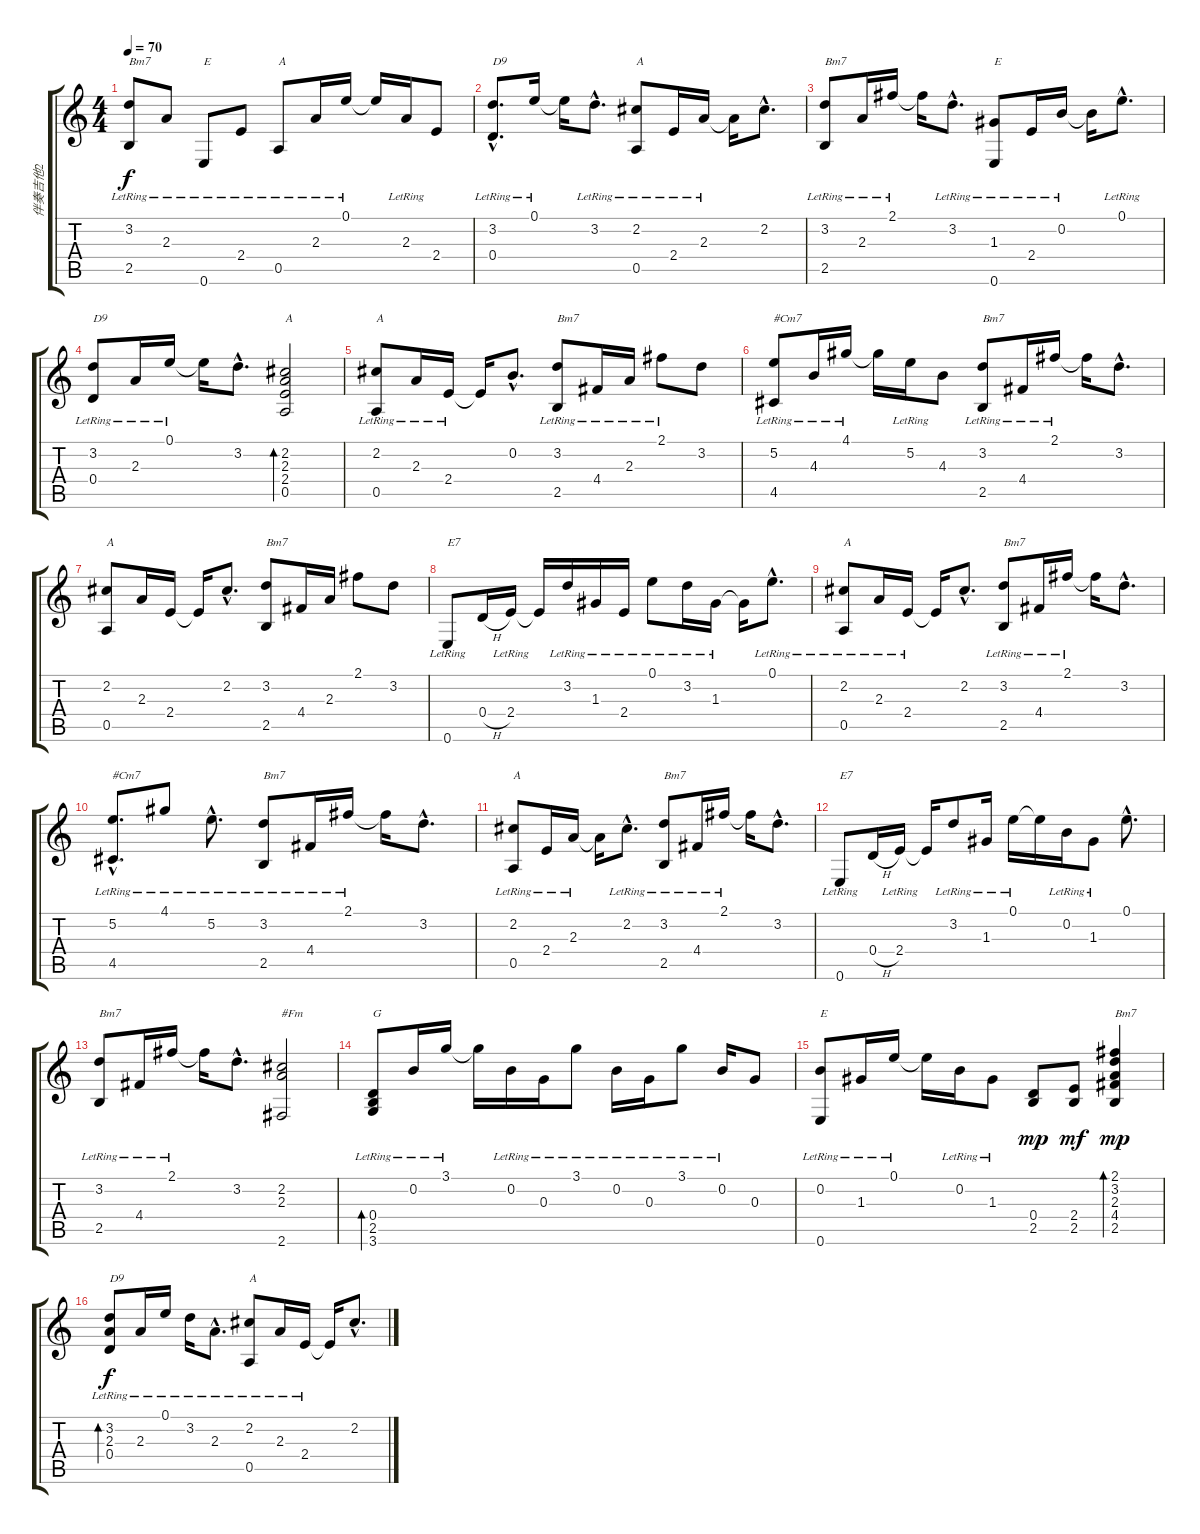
\track ("伴奏吉他2" "伴奏吉他2") {instrument acousticguitarsteel}
\staff {score tabs}
\tuning (E4 B3 G3 D3 A2 E2) {hide}
\ts (4 4)
\tempo 70
\clef g2
\ks c
(3.2{lr} 2.5{lr}).8{txt "Bm7" dy f} 2.3{lr}.8 0.6{lr}.8{txt "E"} 2.4{lr}.8 0.5{lr}.8{txt "A"} 2.3{lr}.16 0.1{lr}.16 0.1{t}.16 2.3{lr}.16 2.4.8 |
(3.2{hac lr} 0.4{hac lr}).8{d txt "D9"} 0.1{lr}.16 0.1{t}.16 3.2{hac lr}.8{d} (2.2{lr} 0.5{lr}).8{txt "A"} 2.4{lr}.16 2.3{lr}.16 2.3{t}.16 2.2{hac}.8{d} |
(3.2{lr} 2.5{lr}).8{txt "Bm7"} 2.3{lr}.16 2.1{lr}.16 2.1{t}.16 3.2{hac lr}.8{d} (1.3{lr} 0.6{lr}).8{txt "E"} 2.4{lr}.16 0.2{lr}.16 0.2{t}.16 0.1{hac lr}.8{d} |
(3.2{lr} 0.4{lr}).8{txt "D9"} 2.3{lr}.16 0.1{lr}.16 0.1{t}.16 3.2{hac}.8{d} (2.2 2.3 2.4 0.5).2{bd 120 txt "A"} |
(2.2{lr} 0.5{lr}).8{txt "A"} 2.3{lr}.16 2.4{lr}.16 2.4{t}.16 0.2{hac}.8{d} (3.2{lr} 2.5{lr}).8{txt "Bm7"} 4.4{lr}.16 2.3{lr}.16 2.1{lr}.8 3.2.8 |
(5.2{lr} 4.5{lr}).8{txt "#Cm7"} 4.3{lr}.16 4.1{lr}.16 4.1{t}.16 5.2{lr}.16 4.3.8 (3.2{lr} 2.5{lr}).8{txt "Bm7"} 4.4{lr}.16 2.1{lr}.16 2.1{t}.16 3.2{hac}.8{d} |
(2.2 0.5).8{txt "A"} 2.3.16 2.4.16 2.4{t}.16 2.2{hac}.8{d} (3.2 2.5).8{txt "Bm7"} 4.4.16 2.3.16 2.1.8 3.2.8 |
0.6{lr}.8{txt "E7"} 0.4{h}.16 2.4{lr}.16 2.4{t}.16 3.2{lr}.16 1.3{lr}.16 2.4{lr}.16 0.1{lr}.8 3.2{lr}.16 1.3{lr}.16 1.3{t}.16 0.1{hac lr}.8{d} |
(2.2{lr} 0.5{lr}).8{txt "A"} 2.3{lr}.16 2.4{lr}.16 2.4{t}.16 2.2{hac}.8{d} (3.2{lr} 2.5{lr}).8{txt "Bm7"} 4.4{lr}.16 2.1{lr}.16 2.1{t}.16 3.2{hac}.8{d} |
(5.2{hac lr} 4.5{hac lr}).8{d txt "#Cm7"} 4.1{lr}.8 5.2{hac lr}.8{d} (3.2{lr} 2.5{lr}).8{txt "Bm7"} 4.4{lr}.16 2.1{lr}.16 2.1{t}.16 3.2{hac}.8{d} |
(2.2{lr} 0.5{lr}).8{txt "A"} 2.4{lr}.16 2.3{lr}.16 2.3{t}.16 2.2{hac lr}.8{d} (3.2{lr} 2.5{lr}).8{txt "Bm7"} 4.4{lr}.16 2.1{lr}.16 2.1{t}.16 3.2{hac}.8{d} |
0.6{lr}.8{txt "E7"} 0.4{h}.16 2.4{lr}.16 2.4{t}.16 3.2{lr}.8 1.3{lr}.16 0.1{lr}.16 0.1{t}.16 0.2{lr}.16 1.3{lr}.8 0.1{hac}.8{d} |
(3.2{lr} 2.5{lr}).8{txt "Bm7"} 4.4{lr}.16 2.1{lr}.16 2.1{t}.16 3.2{hac}.8{d} (2.2 2.3 2.6).2{txt "#Fm"} |
(0.4{lr} 2.5{lr} 3.6{lr}).8{bd 120 txt "G"} 0.2{lr}.16 3.1{lr}.16 3.1{t}.16 0.2{lr}.16 0.3{lr}.16 3.1{lr}.8 0.2{lr}.16 0.3{lr}.16 3.1{lr}.8 0.2{lr}.16 0.3.8 |
(0.2{lr} 0.6{lr}).8{txt "E"} 1.3{lr}.16 0.1{lr}.16 0.1{t}.16 0.2{lr}.16 1.3{lr}.8 (0.4 2.5).8{dy mp} (2.4 2.5).8{dy mf} (2.1 3.2 2.3 4.4 2.5).4{bd 60 txt "Bm7" dy mp} |
(3.2{lr} 2.3{lr} 0.4{lr}).8{bd 120 txt "D9" dy f} 2.3{lr}.16 0.1{lr}.16 3.2{lr}.16 2.3{hac lr}.8{d} (2.2{lr} 0.5{lr}).8{txt "A"} 2.3{lr}.16 2.4{lr}.16 2.4{t}.16 2.2{hac}.8{d}
